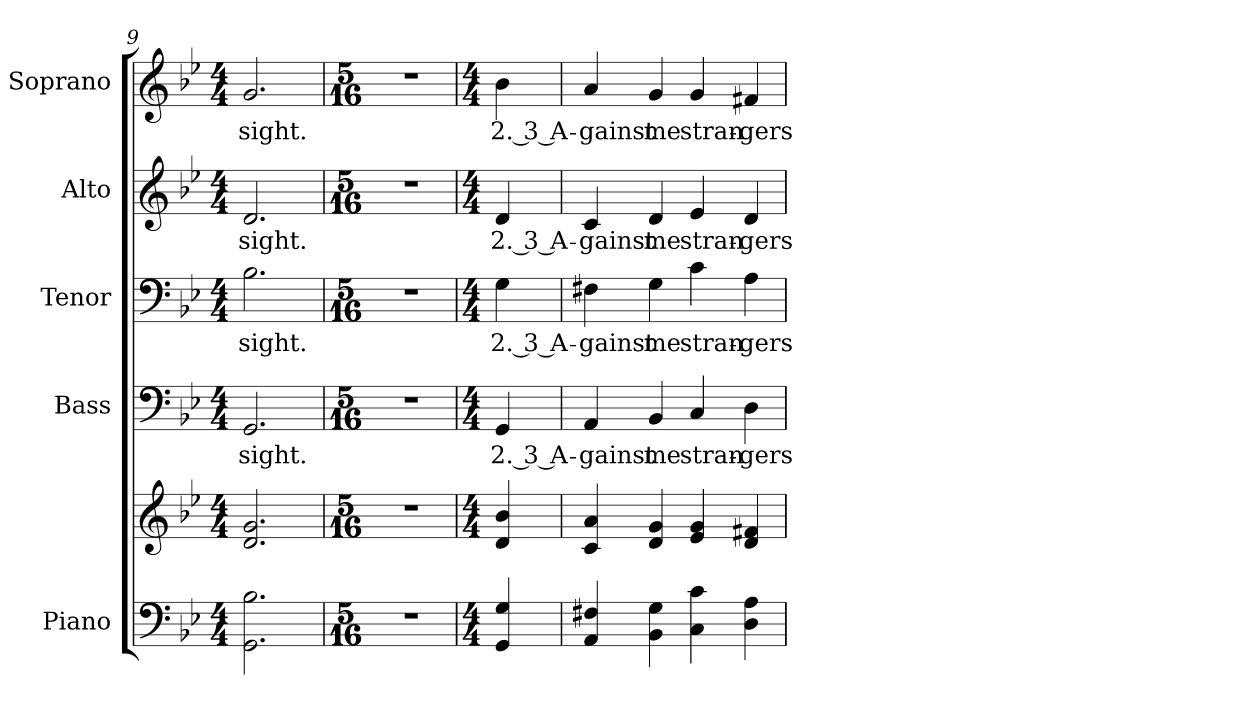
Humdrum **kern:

**kern	**kern	**kern	**text	**kern	**text	**kern	**text	**kern	**text
*part5	*part5	*part4	*part4	*part3	*part3	*part2	*part2	*part1	*part1
*staff6	*staff5	*staff4	*staff4	*staff3	*staff3	*staff2	*staff2	*staff1	*staff1
*I"Piano	*	*I"Bass	*	*I"Tenor	*	*I"Alto	*	*I"Soprano	*
*I'Pno.	*	*I'B.	*	*I'T.	*	*I'A.	*	*I'S.	*
*clefF4	*clefG2	*clefF4	*	*clefF4	*	*clefG2	*	*clefG2	*
*k[b-e-]	*k[b-e-]	*k[b-e-]	*	*k[b-e-]	*	*k[b-e-]	*	*k[b-e-]	*
*B-:	*B-:	*B-:	*	*B-:	*	*B-:	*	*B-:	*
*M4/4	*M4/4	*M4/4	*	*M4/4	*	*M4/4	*	*M4/4	*
=9	=9	=9	=9	=9	=9	=9	=9	=9	=9
!	!	!	!LO:LY:b:color=#000000	!	!	!	!	!	!
!	!	!	!	!	!LO:LY:b:color=#000000	!	!	!	!
!	!	!	!	!	!	!	!LO:LY:b:color=#000000	!	!
!	!	!	!	!	!	!	!	!	!LO:LY:b:color=#000000
2.GGi\ 2.B-i	2.di/ 2.gi	2.GGi/	sight.	2.B-i\	sight.	2.di/	sight.	2.gi/	sight.
=10	=10	=10	=10	=10	=10	=10	=10	=10	=10
*M5/16	*M5/16	*M5/16	*	*M5/16	*	*M5/16	*	*M5/16	*
!LO:N:vis=1	!LO:N:vis=1	!LO:N:vis=1	!	!LO:N:vis=1	!	!LO:N:vis=1	!	!LO:N:vis=1	!
16%5r	16%5r	16%5r	.	16%5r	.	16%5r	.	16%5r	.
!!LO:PB:g=z
=11	=11	=11	=11	=11	=11	=11	=11	=11	=11
*M4/4	*M4/4	*M4/4	*	*M4/4	*	*M4/4	*	*M4/4	*
!	!	!	!LO:LY:b:color=#000000	!	!	!	!	!	!
!	!	!	!	!	!LO:LY:b:color=#000000	!	!	!	!
!	!	!	!	!	!	!	!LO:LY:b:color=#000000	!	!
!	!	!	!	!	!	!	!	!	!LO:LY:b:color=#000000
4GGi/ 4Gi	4di/ 4b-i	4GGi/	2. 3 A-	4Gi\	2. 3 A-	4di/	2. 3 A-	4b-i\	2. 3 A-
=12	=12	=12	=12	=12	=12	=12	=12	=12	=12
!	!	!	!LO:LY:b:color=#000000	!	!	!	!	!	!
!	!	!	!	!	!LO:LY:b:color=#000000	!	!	!	!
!	!	!	!	!	!	!	!LO:LY:b:color=#000000	!	!
!	!	!	!	!	!	!	!	!	!LO:LY:b:color=#000000
4AAi/ 4F#Xi	4ci/ 4ai	4AAi/	-gainst	4F#Xi\	-gainst	4ci/	-gainst	4ai/	-gainst
!	!	!	!LO:LY:b:color=#000000	!	!	!	!	!	!
!	!	!	!	!	!LO:LY:b:color=#000000	!	!	!	!
!	!	!	!	!	!	!	!LO:LY:b:color=#000000	!	!
!	!	!	!	!	!	!	!	!	!LO:LY:b:color=#000000
4BB-i\ 4Gi	4di/ 4gi	4BB-i/	me	4Gi\	me	4di/	me	4gi/	me
!	!	!	!LO:LY:b:color=#000000	!	!	!	!	!	!
!	!	!	!	!	!LO:LY:b:color=#000000	!	!	!	!
!	!	!	!	!	!	!	!LO:LY:b:color=#000000	!	!
!	!	!	!	!	!	!	!	!	!LO:LY:b:color=#000000
4Ci\ 4ci	4e-i/ 4gi	4Ci/	stran-	4ci\	stran-	4e-i/	stran-	4gi/	stran-
!	!	!	!LO:LY:b:color=#000000	!	!	!	!	!	!
!	!	!	!	!	!LO:LY:b:color=#000000	!	!	!	!
!	!	!	!	!	!	!	!LO:LY:b:color=#000000	!	!
!	!	!	!	!	!	!	!	!	!LO:LY:b:color=#000000
4Di\ 4Ai	4di/ 4f#Xi	4Di\	-gers	4Ai\	-gers	4di/	-gers	4f#Xi/	-gers
=	=	=	=	=	=	=	=	=	=
*-	*-	*-	*-	*-	*-	*-	*-	*-	*-
